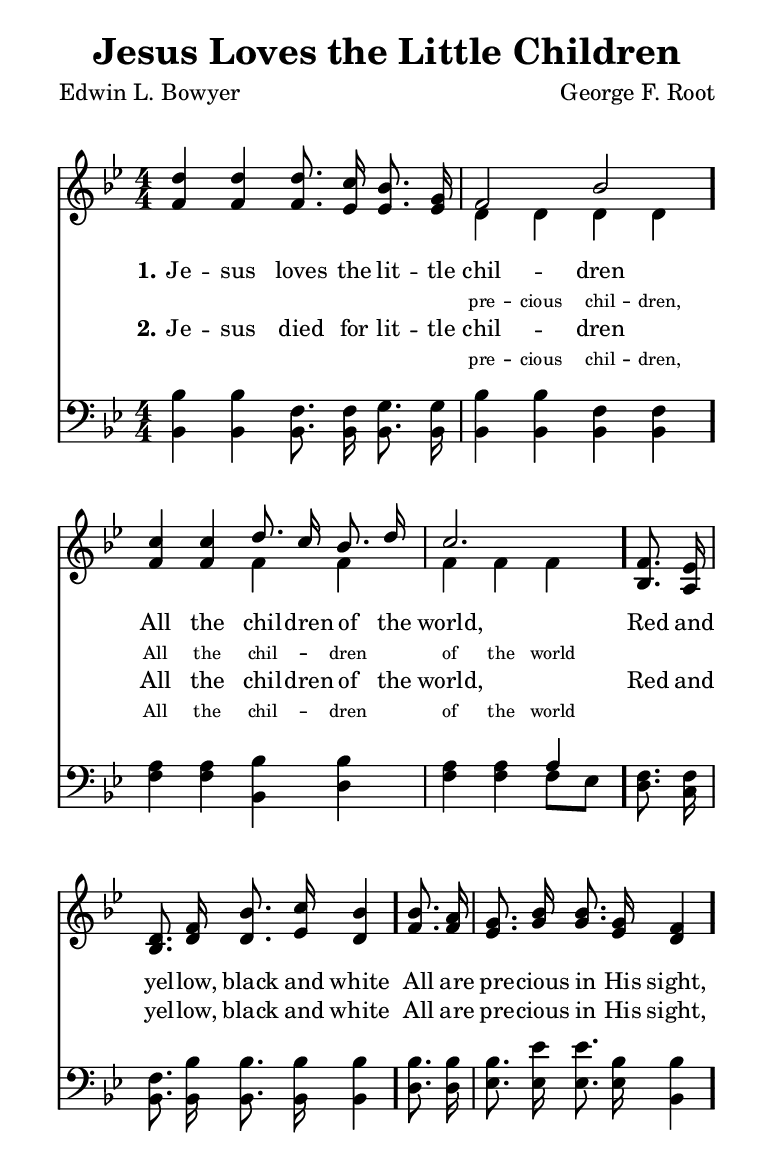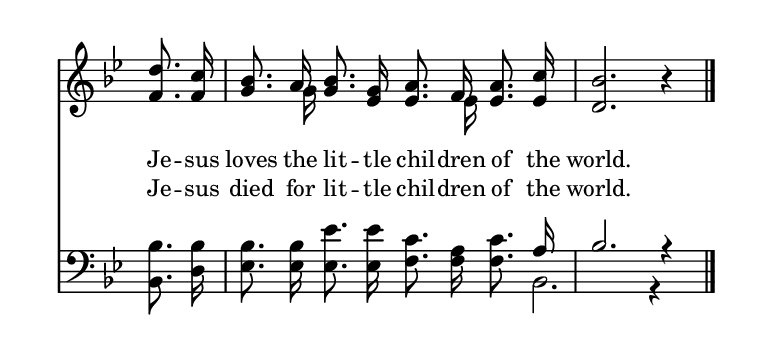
\include "common/global.ily"
\paper {
  \include "common/paper.ily"
  ragged-last-bottom = ##t
  %systems-per-page = ##f
  %page-count = #(cond (is-eogsized 2) (#t #f))
}

\header{
  hymnnumber = "345"
  title = "Jesus Loves the Little Children"
  tunename = ""
  meter = ""
  poet = "Edwin L. Bowyer"
  composer = "George F. Root"
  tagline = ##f
}

global = {
  \include "common/overrides.ily"
  \override Staff.TimeSignature.style = #'numbered
  \time 4/4
  \override Score.MetronomeMark.transparent = ##t % hide all fermata changes too
  \tempo 4=80
  \key bes \major
  \autoBeamOff
}

patternA = { c4 c c8. c16 c8. c16 | }
patternB = { c8. c16 }

notesSoprano = {
\global
\relative c'' {

  \changePitch \patternA { d d d c bes g } f2 bes |
  \changePitch \patternA { c c d c bes d } c2.
  \changePitch \patternB { f, ees | d f bes c } bes4
  \changePitch \patternB { bes a | g bes bes g } f
  \changePitch \patternB { d' c | bes a bes g a f a c | } bes2. r4

  \bar "|."

}
}

notesAlto = {
\global
\relative e' {

  \changePitch \patternA { f f f ees ees ees | } d4 d d d |
  f4 f f f | f f f
  \changePitch \patternB { bes, a | bes d d ees } d4
  \changePitch \patternB { f f | ees g g ees } d4
  \changePitch \patternB { f f | g g g ees ees ees ees ees | } d2. r4

}
}

notesTenor = {
\global
\relative a {

  \changePitch \patternA { bes bes f f g g | } bes4 bes f f |
  a4 a bes bes | a a a
  \changePitch \patternB { f f | f bes bes bes } bes4
  \changePitch \patternB { bes bes | bes ees ees bes } bes4
  \changePitch \patternB { bes bes | bes bes ees ees c a c a } bes2. r4

}
}

notesBass = {
\global
\relative f, {

  \changePitch \patternA { bes bes bes bes bes bes | } bes4 bes bes bes |
  f'4 f bes, d | f f f8[ ees]
  \changePitch \patternB { d c | bes bes bes bes } bes4
  \changePitch \patternB { d d | ees ees ees ees } bes4
  \changePitch \patternB { bes d | ees ees ees ees f f f } bes,2. r4

}
}

wordsA = \lyricmode {
\set stanza = "1."

Je -- sus loves the lit -- tle chil -- dren \bar "."
All the chil -- dren of the world, \bar "."
Red and yel -- low, black and white \bar "."
All are pre -- cious in His sight, \bar "."
Je -- sus loves the lit -- tle chil -- dren of the world. \bar "."

}

underWordsA = \lyricmode {

\override LyricText.font-size = #-2
\repeat unfold 6 { \skip 4 }
pre -- cious chil -- dren,
All the chil -- dren of the world

}

wordsB = \lyricmode {
\set stanza = "2."

Je -- sus died for lit -- tle chil -- dren
All the chil -- dren of the world,
Red and yel -- low, black and white
All are pre -- cious in His sight,
Je -- sus died for lit -- tle chil -- dren of the world.

}

underWordsB = \lyricmode {

\override LyricText.font-size = #-2
\repeat unfold 6 { \skip 4 }
pre -- cious chil -- dren,
All the chil -- dren of the world

}

\score {
  \context ChoirStaff <<
    \context Staff = upper <<
      \set Staff.autoBeaming = ##f
      \set ChoirStaff.systemStartDelimiter = #'SystemStartBar
      \set ChoirStaff.printPartCombineTexts = ##f
      \partcombine #'(2 . 9) \notesSoprano \notesAlto
      \context NullVoice = sopranos { \voiceOne << \notesSoprano >> }
      \context NullVoice = altos { \voiceTwo << \notesAlto >> }
      \context Lyrics = one   \lyricsto sopranos \wordsA
      \context Lyrics = two   \lyricsto altos    \underWordsA
      \context Lyrics = three \lyricsto sopranos \wordsB
      \context Lyrics = four  \lyricsto altos    \underWordsB
    >>
    \context Staff = men <<
      \set Staff.autoBeaming = ##f
      \clef bass
      \set ChoirStaff.printPartCombineTexts = ##f
      \partcombine #'(2 . 9) \notesTenor \notesBass
      \context NullVoice = tenors { \voiceOne << \notesTenor >> }
      \context NullVoice = basses { \voiceTwo << \notesBass >> }
    >>
  >>
  \layout {
    \include "common/layout.ily"
  }
  \midi{
    \include "common/midi.ily"
  }
}

\version "2.19.49"  % necessary for upgrading to future LilyPond versions.

% vi:set et ts=2 sw=2 ai nocindent syntax=lilypond:
